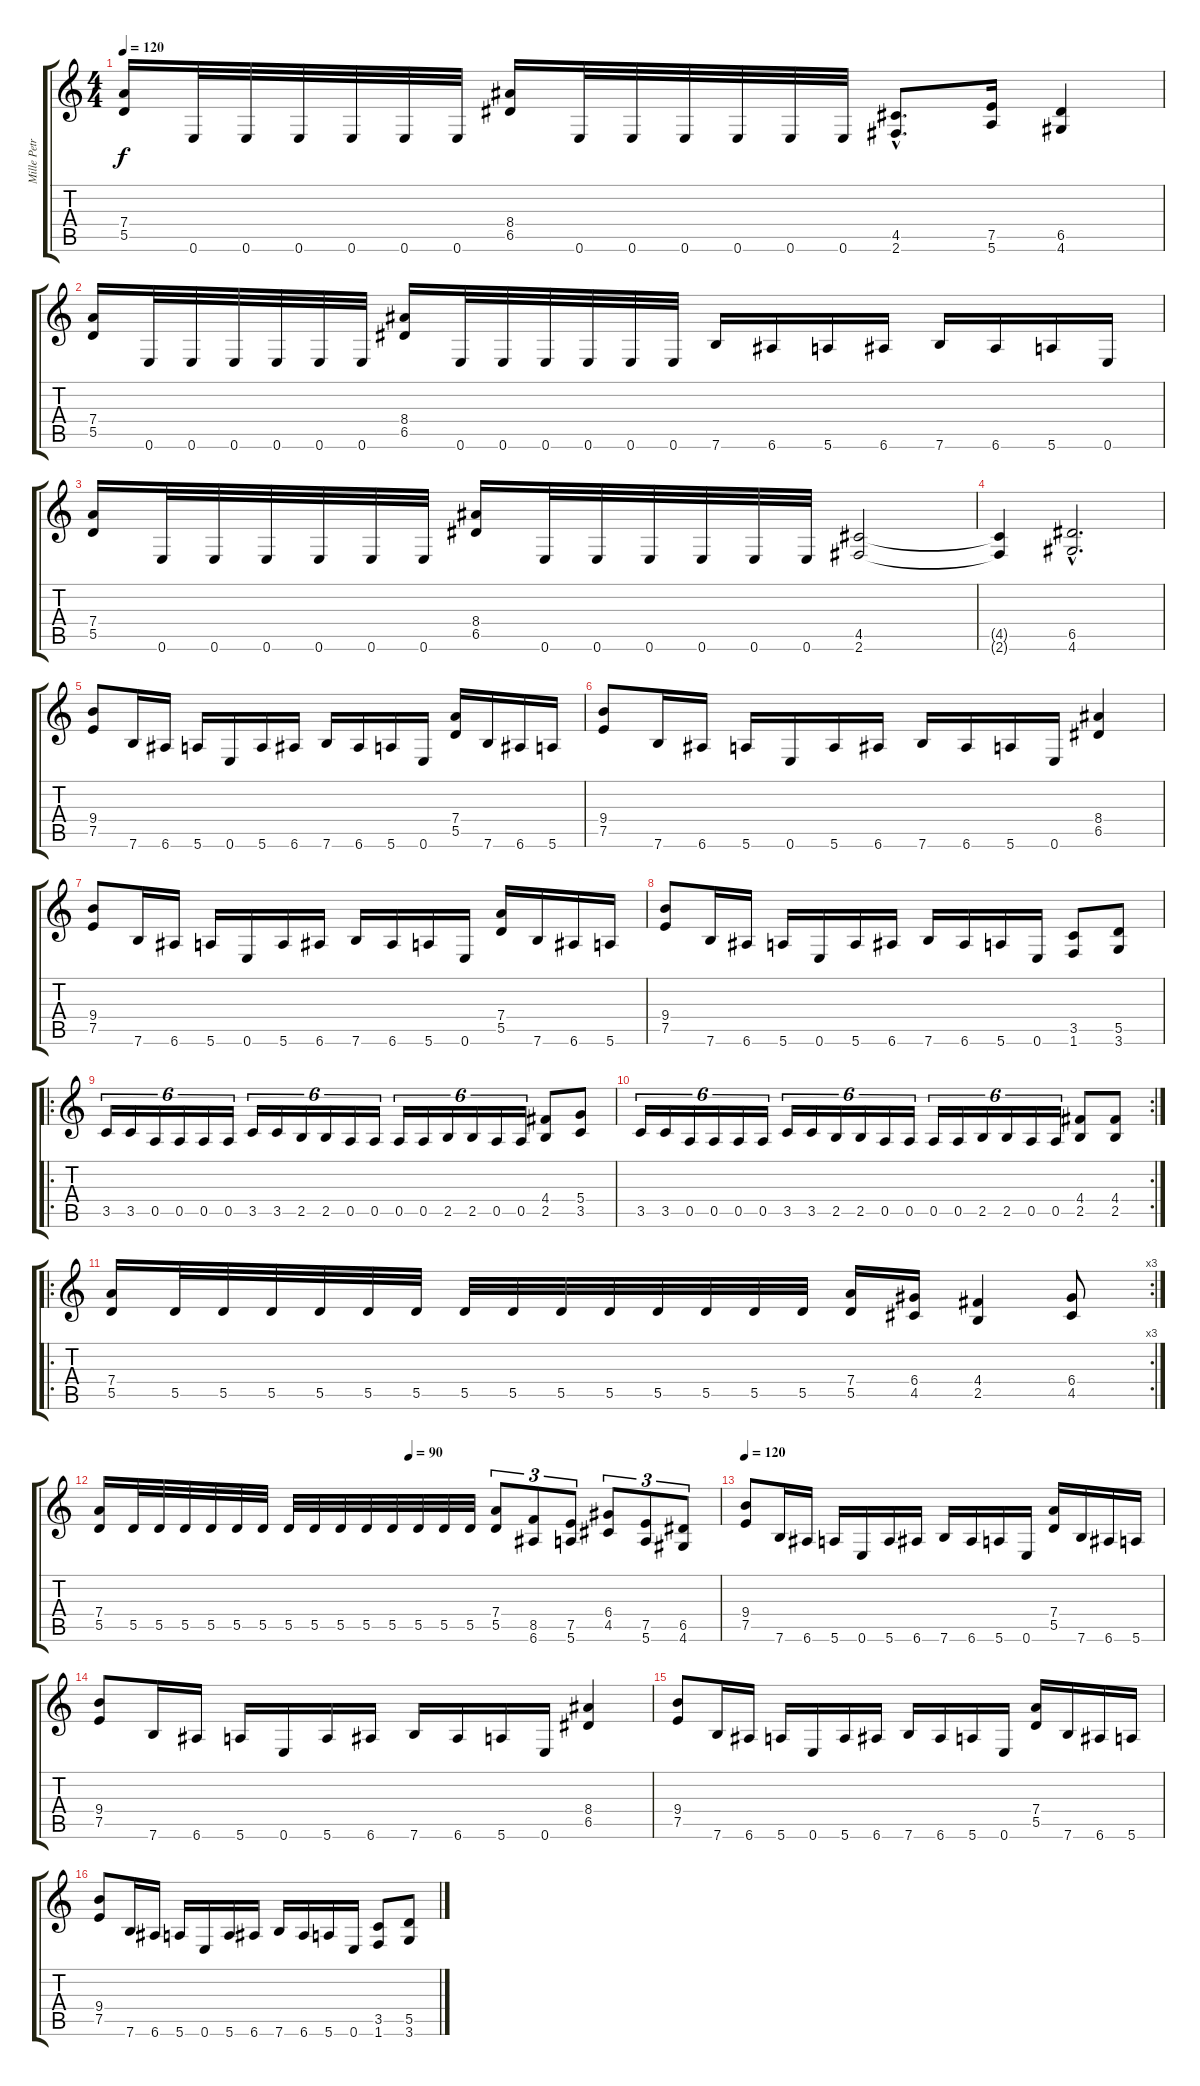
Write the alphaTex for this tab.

\track ("Mille Petrozza" "Mille Petr") {instrument distortionguitar}
\staff {score tabs}
\tuning (E4 B3 G3 D3 A2 E2) {hide}
\ts (4 4)
\tempo 120
\clef g2
\ks c
(7.4 5.5).16{dy f} 0.6.32 0.6.32 0.6.32 0.6.32 0.6.32 0.6.32 (8.4 6.5).16 0.6.32 0.6.32 0.6.32 0.6.32 0.6.32 0.6.32 (4.5{hac} 2.6{hac}).8{d} (7.5 5.6).16 (6.5 4.6).4 |
(7.4 5.5).16 0.6.32 0.6.32 0.6.32 0.6.32 0.6.32 0.6.32 (8.4 6.5).16 0.6.32 0.6.32 0.6.32 0.6.32 0.6.32 0.6.32 7.6.16 6.6.16 5.6.16 6.6.16 7.6.16 6.6.16 5.6.16 0.6.16 |
(7.4 5.5).16 0.6.32 0.6.32 0.6.32 0.6.32 0.6.32 0.6.32 (8.4 6.5).16 0.6.32 0.6.32 0.6.32 0.6.32 0.6.32 0.6.32 (4.5 2.6).2 |
(4.5{t} 2.6{t}).4 (6.5{hac} 4.6{hac}).2{d} |
(9.4 7.5).8 7.6.16 6.6.16 5.6.16 0.6.16 5.6.16 6.6.16 7.6.16 6.6.16 5.6.16 0.6.16 (7.4 5.5).16 7.6.16 6.6.16 5.6.16 |
(9.4 7.5).8 7.6.16 6.6.16 5.6.16 0.6.16 5.6.16 6.6.16 7.6.16 6.6.16 5.6.16 0.6.16 (8.4 6.5).4 |
(9.4 7.5).8 7.6.16 6.6.16 5.6.16 0.6.16 5.6.16 6.6.16 7.6.16 6.6.16 5.6.16 0.6.16 (7.4 5.5).16 7.6.16 6.6.16 5.6.16 |
(9.4 7.5).8 7.6.16 6.6.16 5.6.16 0.6.16 5.6.16 6.6.16 7.6.16 6.6.16 5.6.16 0.6.16 (3.5 1.6).8 (5.5 3.6).8 |
\ro
3.5.16{tu (6 4)} 3.5.16{tu (6 4)} 0.5.16{tu (6 4)} 0.5.16{tu (6 4)} 0.5.16{tu (6 4)} 0.5.16{tu (6 4)} 3.5.16{tu (6 4)} 3.5.16{tu (6 4)} 2.5.16{tu (6 4)} 2.5.16{tu (6 4)} 0.5.16{tu (6 4)} 0.5.16{tu (6 4)} 0.5.16{tu (6 4)} 0.5.16{tu (6 4)} 2.5.16{tu (6 4)} 2.5.16{tu (6 4)} 0.5.16{tu (6 4)} 0.5.16{tu (6 4)} (4.4 2.5).8 (5.4 3.5).8 |
\rc 2
3.5.16{tu (6 4)} 3.5.16{tu (6 4)} 0.5.16{tu (6 4)} 0.5.16{tu (6 4)} 0.5.16{tu (6 4)} 0.5.16{tu (6 4)} 3.5.16{tu (6 4)} 3.5.16{tu (6 4)} 2.5.16{tu (6 4)} 2.5.16{tu (6 4)} 0.5.16{tu (6 4)} 0.5.16{tu (6 4)} 0.5.16{tu (6 4)} 0.5.16{tu (6 4)} 2.5.16{tu (6 4)} 2.5.16{tu (6 4)} 0.5.16{tu (6 4)} 0.5.16{tu (6 4)} (4.4 2.5).8 (4.4 2.5).8 |
\ro
\rc 3
(7.4 5.5).16 5.5.32 5.5.32 5.5.32 5.5.32 5.5.32 5.5.32 5.5.32 5.5.32 5.5.32 5.5.32 5.5.32 5.5.32 5.5.32 5.5.32 (7.4 5.5).16 (6.4 4.5).16 (4.4 2.5).4 (6.4 4.5).8 |
\tempo (90 0.5)
(7.4 5.5).16 5.5.32 5.5.32 5.5.32 5.5.32 5.5.32 5.5.32 5.5.32 5.5.32 5.5.32 5.5.32 5.5.32 5.5.32 5.5.32 5.5.32 (7.4 5.5).8{tu (3 2)} (8.5 6.6).8{tu (3 2)} (7.5 5.6).8{tu (3 2)} (6.4 4.5).8{tu (3 2)} (7.5 5.6).8{tu (3 2)} (6.5 4.6).8{tu (3 2)} |
\tempo 120
(9.4 7.5).8 7.6.16 6.6.16 5.6.16 0.6.16 5.6.16 6.6.16 7.6.16 6.6.16 5.6.16 0.6.16 (7.4 5.5).16 7.6.16 6.6.16 5.6.16 |
(9.4 7.5).8 7.6.16 6.6.16 5.6.16 0.6.16 5.6.16 6.6.16 7.6.16 6.6.16 5.6.16 0.6.16 (8.4 6.5).4 |
(9.4 7.5).8 7.6.16 6.6.16 5.6.16 0.6.16 5.6.16 6.6.16 7.6.16 6.6.16 5.6.16 0.6.16 (7.4 5.5).16 7.6.16 6.6.16 5.6.16 |
(9.4 7.5).8 7.6.16 6.6.16 5.6.16 0.6.16 5.6.16 6.6.16 7.6.16 6.6.16 5.6.16 0.6.16 (3.5 1.6).8 (5.5 3.6).8
